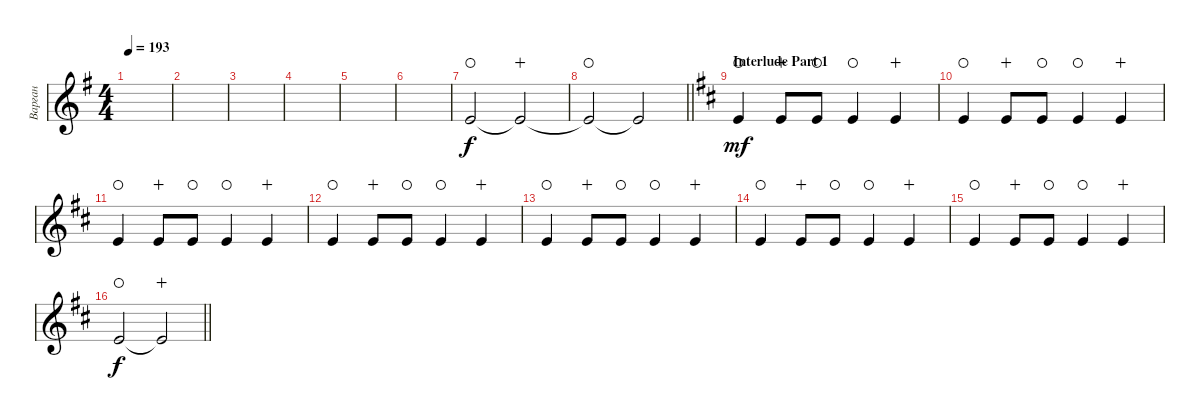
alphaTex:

\track ("Варган" "Варган") {mute instrument acousticguitarnylon}
\staff {score}
\tuning (E4 B3 G3 D3 A2 E2) {hide}
\ts (4 4)
\tempo 193
\clef g2
\ks eminor
|
|
|
|
|
|
2.4.2{waho} 2.4{t}.2{wahc} |
\barLineRight lightlight
2.4{t}.2{waho} 2.4{t}.2 |
\section ("" "Interlude Part 1")
\ks bminor
2.4.4{dy mf waho} 2.4.8{wahc} 2.4.8{waho} 2.4.4{waho} 2.4.4{wahc} |
2.4.4{waho} 2.4.8{wahc} 2.4.8{waho} 2.4.4{waho} 2.4.4{wahc} |
2.4.4{waho} 2.4.8{wahc} 2.4.8{waho} 2.4.4{waho} 2.4.4{wahc} |
2.4.4{waho} 2.4.8{wahc} 2.4.8{waho} 2.4.4{waho} 2.4.4{wahc} |
2.4.4{waho} 2.4.8{wahc} 2.4.8{waho} 2.4.4{waho} 2.4.4{wahc} |
2.4.4{waho} 2.4.8{wahc} 2.4.8{waho} 2.4.4{waho} 2.4.4{wahc} |
2.4.4{waho} 2.4.8{wahc} 2.4.8{waho} 2.4.4{waho} 2.4.4{wahc} |
\barLineRight lightlight
2.4.2{dy f waho} 2.4{t}.2{wahc}
